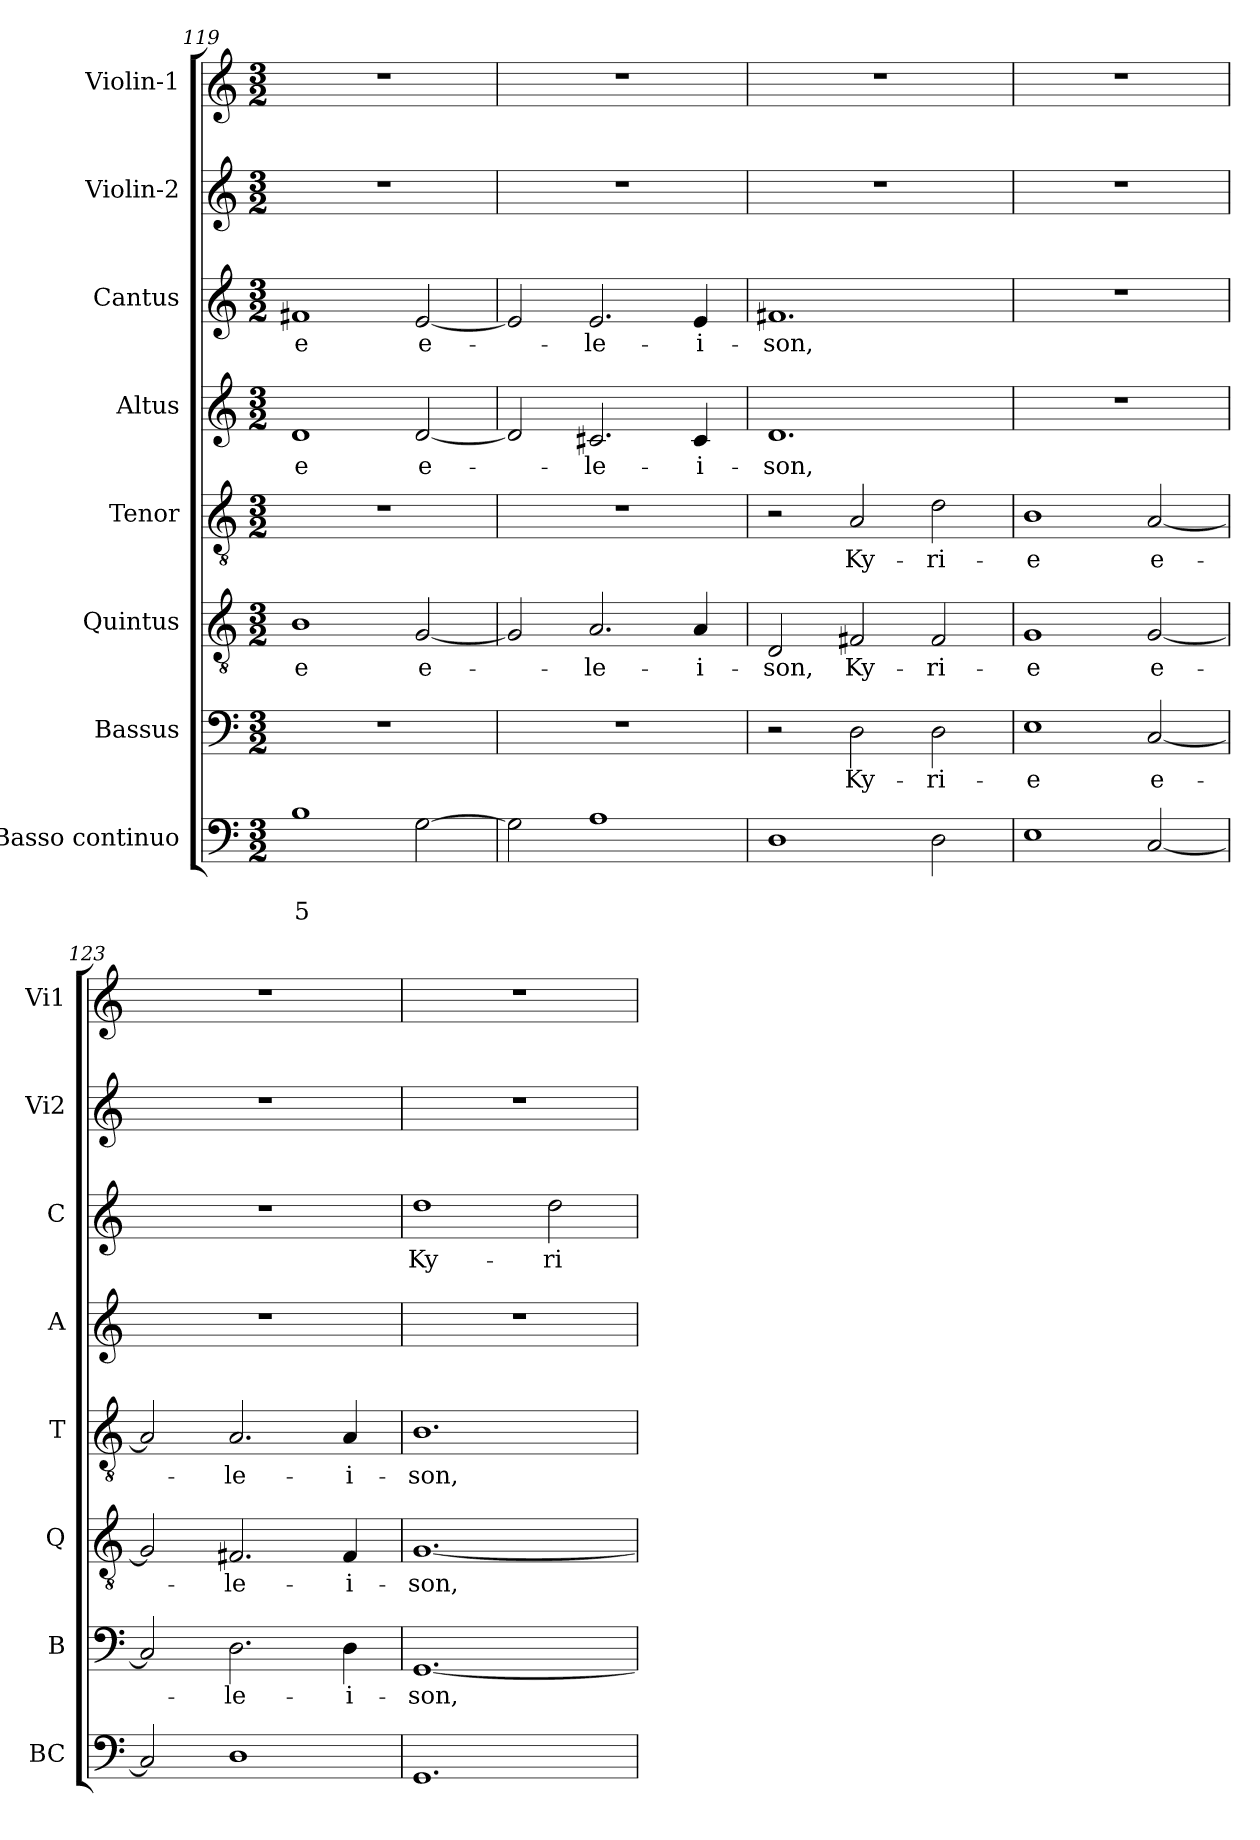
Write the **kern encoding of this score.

**kern	**text	**text	**kern	**text	**kern	**text	**kern	**text	**kern	**text	**kern	**text	**kern	**kern
*part8	*part8	*part8	*part7	*part7	*part6	*part6	*part5	*part5	*part4	*part4	*part3	*part3	*part2	*part1
*staff8	*staff8	*staff8	*staff7	*staff7	*staff6	*staff6	*staff5	*staff5	*staff4	*staff4	*staff3	*staff3	*staff2	*staff1
*I"Basso continuo	*	*	*I"Bassus	*	*I"Quintus	*	*I"Tenor	*	*I"Altus	*	*I"Cantus	*	*I"Violin-2	*I"Violin-1
*I'BC	*	*	*I'B	*	*I'Q	*	*I'T	*	*I'A	*	*I'C	*	*I'Vi2	*I'Vi1
!!LO:PB:g=z
*clefF4	*	*	*clefF4	*	*clefGv2	*	*clefGv2	*	*clefG2	*	*clefG2	*	*clefG2	*clefG2
*k[]	*	*	*k[]	*	*k[]	*	*k[]	*	*k[]	*	*k[]	*	*k[]	*k[]
*C:	*	*	*C:	*	*C:	*	*C:	*	*C:	*	*C:	*	*C:	*C:
*M3/2	*	*	*M3/2	*	*M3/2	*	*M3/2	*	*M3/2	*	*M3/2	*	*M3/2	*M3/2
=119	=119	=119	=119	=119	=119	=119	=119	=119	=119	=119	=119	=119	=119	=119
!	!	!LO:LY:b	!	!	!	!LO:LY:b	!	!	!	!LO:LY:b	!	!LO:LY:b	!	!
1B	.	5	1.r	.	1B	-e	1.r	.	1d	-e	1f#X	-e	1.r	1.r
!	!	!	!	!	!	!LO:LY:b	!	!	!	!LO:LY:b	!	!LO:LY:b	!	!
[2G\	.	.	.	.	[2G/	e-	.	.	[2d/	e-	[2e/	e-	.	.
=120	=120	=120	=120	=120	=120	=120	=120	=120	=120	=120	=120	=120	=120	=120
2G\]	.	.	1.r	.	2G/]	.	1.r	.	2d/]	.	2e/]	.	1.r	1.r
!	!	!	!	!	!	!LO:LY:b	!	!	!	!LO:LY:b	!	!LO:LY:b	!	!
1A	.	.	.	.	2.A/	-le-	.	.	2.c#X/	-le-	2.e/	-le-	.	.
!	!	!	!	!	!	!LO:LY:b	!	!	!	!LO:LY:b	!	!LO:LY:b	!	!
.	.	.	.	.	4A/	-i-	.	.	4c#/	-i-	4e/	-i-	.	.
=121	=121	=121	=121	=121	=121	=121	=121	=121	=121	=121	=121	=121	=121	=121
!	!	!	!	!	!	!LO:LY:b	!	!	!	!LO:LY:b	!	!LO:LY:b	!	!
1D	.	.	2r	.	2D/	-son,	2r	.	1.d	-son,	1.f#X	-son,	1.r	1.r
!	!	!	!	!LO:LY:b	!	!LO:LY:b	!	!LO:LY:b	!	!	!	!	!	!
.	.	.	2D\	Ky-	2F#X/	Ky-	2A/	Ky-	.	.	.	.	.	.
!	!	!	!	!LO:LY:b	!	!LO:LY:b	!	!LO:LY:b	!	!	!	!	!	!
2D\	.	.	2D\	-ri-	2F#/	-ri-	2d\	-ri-	.	.	.	.	.	.
=122	=122	=122	=122	=122	=122	=122	=122	=122	=122	=122	=122	=122	=122	=122
!	!	!	!	!LO:LY:b	!	!LO:LY:b	!	!LO:LY:b	!	!	!	!	!	!
1E	.	.	1E	-e	1G	-e	1B	-e	1.r	.	1.r	.	1.r	1.r
!	!	!	!	!LO:LY:b	!	!LO:LY:b	!	!LO:LY:b	!	!	!	!	!	!
[2C/	.	.	[2C/	e-	[2G/	e-	[2A/	e-	.	.	.	.	.	.
=123	=123	=123	=123	=123	=123	=123	=123	=123	=123	=123	=123	=123	=123	=123
2C/]	.	.	2C/]	.	2G/]	.	2A/]	.	1.r	.	1.r	.	1.r	1.r
!	!	!	!	!LO:LY:b	!	!LO:LY:b	!	!LO:LY:b	!	!	!	!	!	!
1D	.	.	2.D\	-le-	2.F#X/	-le-	2.A/	-le-	.	.	.	.	.	.
!	!	!	!	!LO:LY:b	!	!LO:LY:b	!	!LO:LY:b	!	!	!	!	!	!
.	.	.	4D\	-i-	4F#/	-i-	4A/	-i-	.	.	.	.	.	.
!!LO:LB:g=z
=124	=124	=124	=124	=124	=124	=124	=124	=124	=124	=124	=124	=124	=124	=124
!	!	!	!	!LO:LY:b	!	!LO:LY:b	!	!LO:LY:b	!	!	!	!LO:LY:b	!	!
1.GG	.	.	[1.GG	-son,	[1.G	-son,	1.B	-son,	1.r	.	1dd	Ky-	1.r	1.r
!	!	!	!	!	!	!	!	!	!	!	!	!LO:LY:b	!	!
.	.	.	.	.	.	.	.	.	.	.	2dd\	-ri-	.	.
=	=	=	=	=	=	=	=	=	=	=	=	=	=	=
*-	*-	*-	*-	*-	*-	*-	*-	*-	*-	*-	*-	*-	*-	*-
